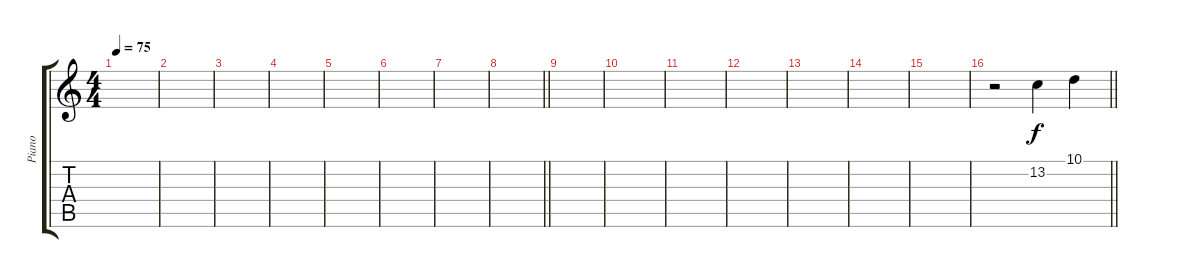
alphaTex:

\track ("Piano" "Piano") {instrument acousticgrandpiano}
\staff {score tabs}
\tuning (E4 B3 G3 D3 A2 E2) {hide}
\ts (4 4)
\tempo 75
\clef g2
\ks c
|
|
|
|
|
|
|
\barLineRight lightlight
|
|
|
|
|
|
|
|
\barLineRight lightlight
r.2 13.2.4 10.1.4
